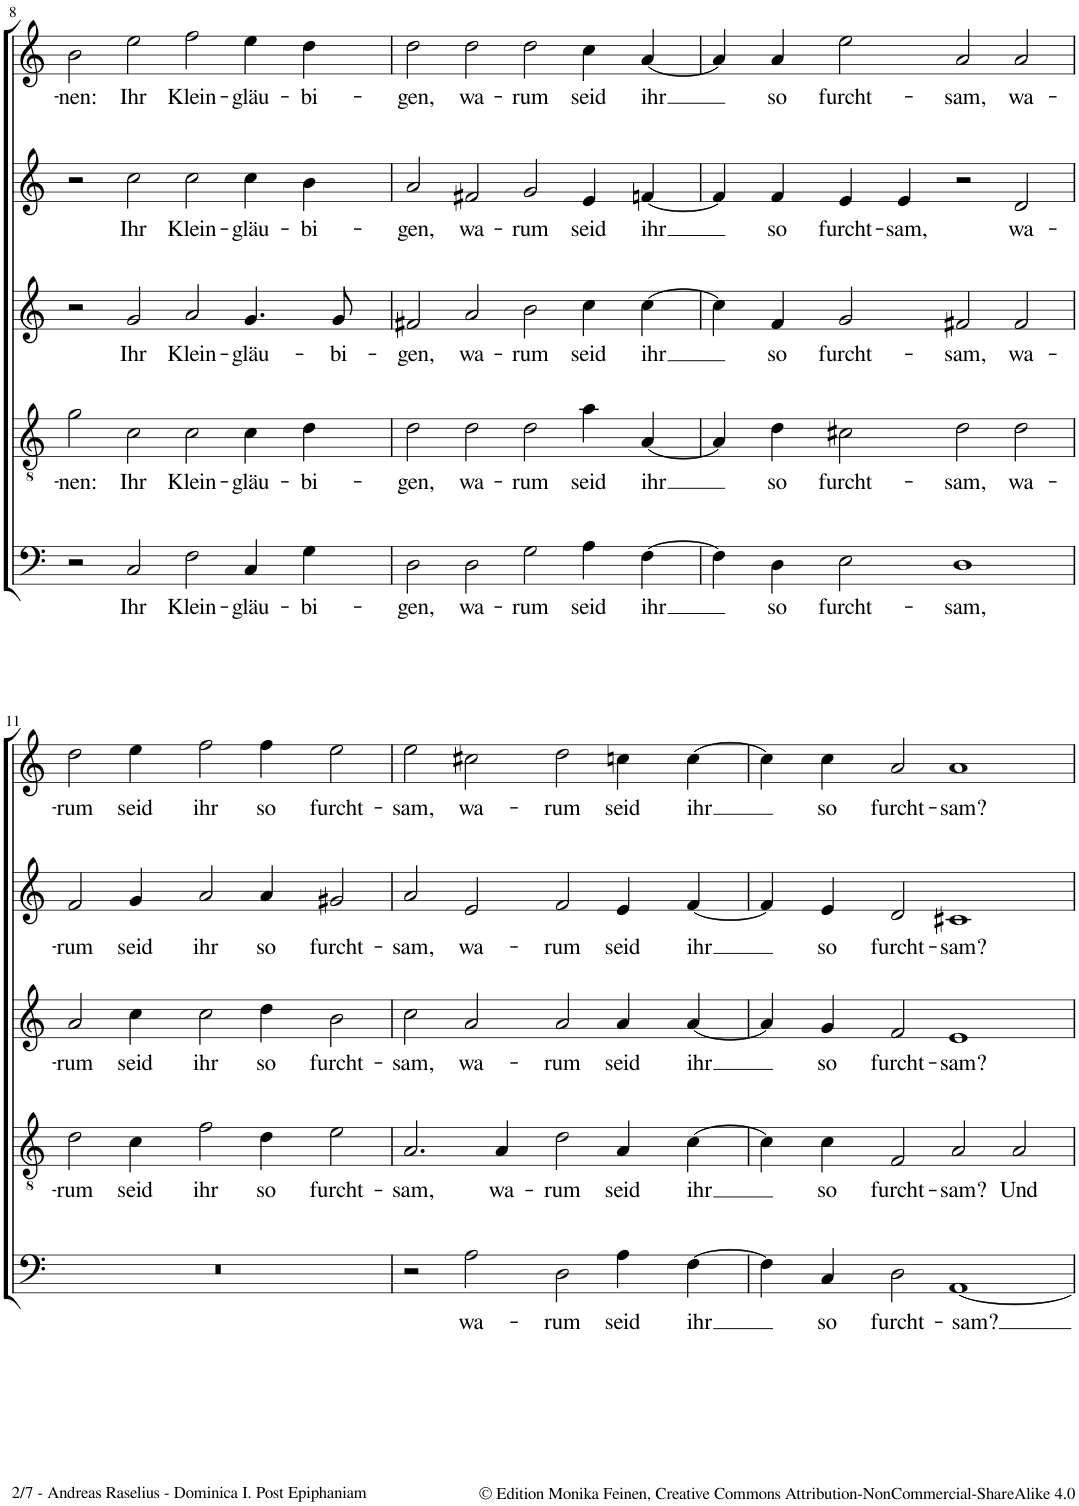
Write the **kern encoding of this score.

**kern	**text	**kern	**text	**kern	**text	**kern	**text	**kern	**text
*part5	*part5	*part4	*part4	*part3	*part3	*part2	*part2	*part1	*part1
*staff5	*staff5	*staff4	*staff4	*staff3	*staff3	*staff2	*staff2	*staff1	*staff1
*I"Bassus	*	*I"Tenor [Aeolius]	*	*I"Altus	*	*I"Quintus	*	*I"Cantus	*
!!LO:PB:g=z
*clefF4	*	*clefGv2	*	*clefG2	*	*clefG2	*	*clefG2	*
*k[]	*	*k[]	*	*k[]	*	*k[]	*	*k[]	*
*M4/2	*	*M4/2	*	*M4/2	*	*M4/2	*	*M4/2	*
*met(c|)	*	*met(c|)	*	*met(c|)	*	*met(c|)	*	*met(c|)	*
=8	=8	=8	=8	=8	=8	=8	=8	=8	=8
!	!	!	!LO:LY:b	!	!	!	!	!	!LO:LY:b
2r	.	2g\	-nen:	2r	.	2r	.	2b\	-nen:
!	!LO:LY:b	!	!LO:LY:b	!	!LO:LY:b	!	!LO:LY:b	!	!LO:LY:b
2C/	Ihr	2c\	Ihr	2g/	Ihr	2cc\	Ihr	2ee\	Ihr
!	!LO:LY:b	!	!LO:LY:b	!	!LO:LY:b	!	!LO:LY:b	!	!LO:LY:b
2F\	Klein-	2c\	Klein-	2a/	Klein-	2cc\	Klein-	2ff\	Klein-
!	!LO:LY:b	!	!LO:LY:b	!	!LO:LY:b	!	!LO:LY:b	!	!LO:LY:b
4C/	-gläu-	4c\	-gläu-	4.g/	-gläu-	4cc\	-gläu-	4ee\	-gläu-
!	!LO:LY:b	!	!LO:LY:b	!	!	!	!LO:LY:b	!	!LO:LY:b
4G\	-bi-	4d\	-bi-	.	.	4b\	-bi-	4dd\	-bi-
!	!	!	!	!	!LO:LY:b	!	!	!	!
.	.	.	.	8g/	-bi-	.	.	.	.
=9	=9	=9	=9	=9	=9	=9	=9	=9	=9
!	!LO:LY:b	!	!LO:LY:b	!	!LO:LY:b	!	!LO:LY:b	!	!LO:LY:b
2D\	-gen,	2d\	-gen,	2f#X/	-gen,	2a/	-gen,	2dd\	-gen,
!	!LO:LY:b	!	!LO:LY:b	!	!LO:LY:b	!	!LO:LY:b	!	!LO:LY:b
2D\	wa-	2d\	wa-	2a/	wa-	2f#X/	wa-	2dd\	wa-
!	!LO:LY:b	!	!LO:LY:b	!	!LO:LY:b	!	!LO:LY:b	!	!LO:LY:b
2G\	-rum	2d\	-rum	2b\	-rum	2g/	-rum	2dd\	-rum
!	!LO:LY:b	!	!LO:LY:b	!	!LO:LY:b	!	!LO:LY:b	!	!LO:LY:b
4A\	seid	4a\	seid	4cc\	seid	4e/	seid	4cc\	seid
!	!LO:LY:b	!	!LO:LY:b	!	!LO:LY:b	!	!LO:LY:b	!	!LO:LY:b
[4F\	ihr	[4A/	ihr	[4cc\	ihr	[4fn/	ihr	[4a/	ihr
=10	=10	=10	=10	=10	=10	=10	=10	=10	=10
4F\]	.	4A/]	.	4cc\]	.	4f/]	.	4a/]	.
!	!LO:LY:b	!	!LO:LY:b	!	!LO:LY:b	!	!LO:LY:b	!	!LO:LY:b
4D\	so	4d\	so	4f/	so	4f/	so	4a/	so
!	!LO:LY:b	!	!LO:LY:b	!	!LO:LY:b	!	!LO:LY:b	!	!LO:LY:b
2E\	furcht-	2c#X\	furcht-	2g/	furcht-	4e/	furcht-	2ee\	furcht-
!	!	!	!	!	!	!	!LO:LY:b	!	!
.	.	.	.	.	.	4e/	-sam,	.	.
!	!LO:LY:b	!	!LO:LY:b	!	!LO:LY:b	!	!	!	!LO:LY:b
1D	-sam,	2d\	-sam,	2f#X/	-sam,	2r	.	2a/	-sam,
!	!	!	!LO:LY:b	!	!LO:LY:b	!	!LO:LY:b	!	!LO:LY:b
.	.	2d\	wa-	2f#/	wa-	2d/	wa-	2a/	wa-
!!LO:LB:g=z
=11	=11	=11	=11	=11	=11	=11	=11	=11	=11
!	!	!	!LO:LY:b	!	!LO:LY:b	!	!LO:LY:b	!	!LO:LY:b
0r	.	2d\	rum	2a/	rum	2f/	rum	2dd\	rum
!	!	!	!LO:LY:b	!	!LO:LY:b	!	!LO:LY:b	!	!LO:LY:b
.	.	4c\	seid	4cc\	seid	4g/	seid	4ee\	seid
!	!	!	!LO:LY:b	!	!LO:LY:b	!	!LO:LY:b	!	!LO:LY:b
.	.	2f\	ihr	2cc\	ihr	2a/	ihr	2ff\	ihr
!	!	!	!LO:LY:b	!	!LO:LY:b	!	!LO:LY:b	!	!LO:LY:b
.	.	4d\	so	4dd\	so	4a/	so	4ff\	so
!	!	!	!LO:LY:b	!	!LO:LY:b	!	!LO:LY:b	!	!LO:LY:b
.	.	2e\	furcht-	2b\	furcht-	2g#X/	furcht-	2ee\	furcht-
=12	=12	=12	=12	=12	=12	=12	=12	=12	=12
!	!	!	!LO:LY:b	!	!LO:LY:b	!	!LO:LY:b	!	!LO:LY:b
2r	.	2.A/	-sam,	2cc\	-sam,	2a/	-sam,	2ee\	-sam,
!	!LO:LY:b	!	!	!	!LO:LY:b	!	!LO:LY:b	!	!LO:LY:b
2A\	wa-	.	.	2a/	wa-	2e/	wa-	2cc#X\	wa-
!	!	!	!LO:LY:b	!	!	!	!	!	!
.	.	4A/	wa-	.	.	.	.	.	.
!	!LO:LY:b	!	!LO:LY:b	!	!LO:LY:b	!	!LO:LY:b	!	!LO:LY:b
2D\	-rum	2d\	-rum	2a/	-rum	2f/	-rum	2dd\	-rum
!	!LO:LY:b	!	!LO:LY:b	!	!LO:LY:b	!	!LO:LY:b	!	!LO:LY:b
4A\	seid	4A/	seid	4a/	seid	4e/	seid	4ccn\	seid
!	!LO:LY:b	!	!LO:LY:b	!	!LO:LY:b	!	!LO:LY:b	!	!LO:LY:b
[4F\	ihr	[4c\	ihr	[4a/	ihr	[4f/	ihr	[4cc\	ihr
=13	=13	=13	=13	=13	=13	=13	=13	=13	=13
4F\]	.	4c\]	.	4a/]	.	4f/]	.	4cc\]	.
!	!LO:LY:b	!	!LO:LY:b	!	!LO:LY:b	!	!LO:LY:b	!	!LO:LY:b
4C/	so	4c\	so	4g/	so	4e/	so	4cc\	so
!	!LO:LY:b	!	!LO:LY:b	!	!LO:LY:b	!	!LO:LY:b	!	!LO:LY:b
2D\	furcht-	2F/	furcht-	2f/	furcht-	2d/	furcht-	2a/	furcht-
!	!LO:LY:b	!	!LO:LY:b	!	!LO:LY:b	!	!LO:LY:b	!	!LO:LY:b
[1AA	-sam?	2A/	-sam?	1e	-sam?	1c#X	-sam?	1a	-sam?
!	!	!	!LO:LY:b	!	!	!	!	!	!
.	.	2A/	Und	.	.	.	.	.	.
=	=	=	=	=	=	=	=	=	=
*-	*-	*-	*-	*-	*-	*-	*-	*-	*-
